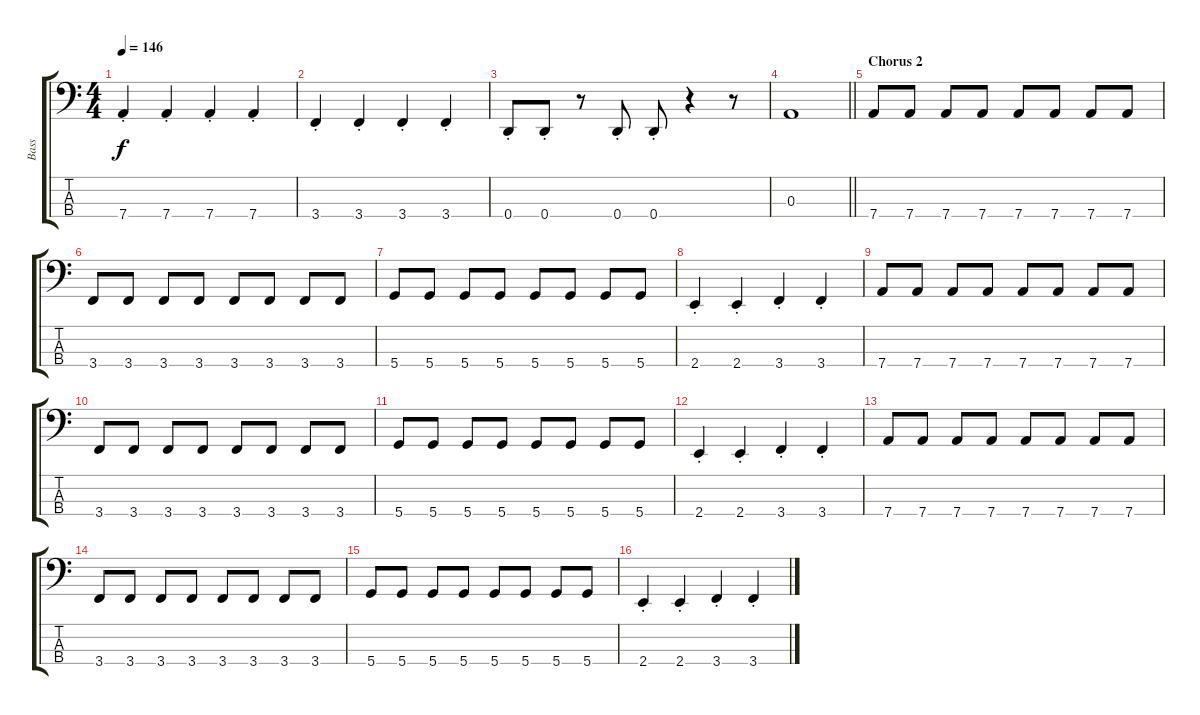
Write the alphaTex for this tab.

\track ("Bass" "Bass") {instrument electricbassfinger}
\staff {score tabs}
\tuning (G2 D2 A1 D1) {hide}
\ts (4 4)
\tempo 146
\clef f4
\ks c
7.4{st}.4{dy f} 7.4{st}.4 7.4{st}.4 7.4{st}.4 |
3.4{st}.4 3.4{st}.4 3.4{st}.4 3.4{st}.4 |
0.4{st}.8 0.4{st}.8 r.8 0.4{st}.8 0.4{st}.8 r.4 r.8 |
\barLineRight lightlight
0.3.1 |
\section ("" "Chorus 2")
7.4.8 7.4.8 7.4.8 7.4.8 7.4.8 7.4.8 7.4.8 7.4.8 |
3.4.8 3.4.8 3.4.8 3.4.8 3.4.8 3.4.8 3.4.8 3.4.8 |
5.4.8 5.4.8 5.4.8 5.4.8 5.4.8 5.4.8 5.4.8 5.4.8 |
2.4{st}.4 2.4{st}.4 3.4{st}.4 3.4{st}.4 |
7.4.8 7.4.8 7.4.8 7.4.8 7.4.8 7.4.8 7.4.8 7.4.8 |
3.4.8 3.4.8 3.4.8 3.4.8 3.4.8 3.4.8 3.4.8 3.4.8 |
5.4.8 5.4.8 5.4.8 5.4.8 5.4.8 5.4.8 5.4.8 5.4.8 |
2.4{st}.4 2.4{st}.4 3.4{st}.4 3.4{st}.4 |
7.4.8 7.4.8 7.4.8 7.4.8 7.4.8 7.4.8 7.4.8 7.4.8 |
3.4.8 3.4.8 3.4.8 3.4.8 3.4.8 3.4.8 3.4.8 3.4.8 |
5.4.8 5.4.8 5.4.8 5.4.8 5.4.8 5.4.8 5.4.8 5.4.8 |
2.4{st}.4 2.4{st}.4 3.4{st}.4 3.4{st}.4
